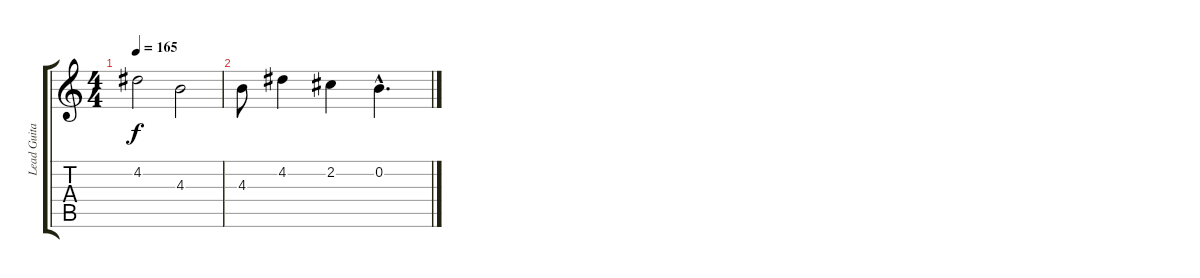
\track ("Lead Guitar" "Lead Guita") {instrument distortionguitar}
\staff {score tabs}
\tuning (E4 B3 G3 D3 A2 E2) {hide}
\ts (4 4)
\tempo 165
\clef g2
\ks c
4.2.2{dy f} 4.3.2 |
4.3.8 4.2.4 2.2.4 0.2{hac}.4{d}
